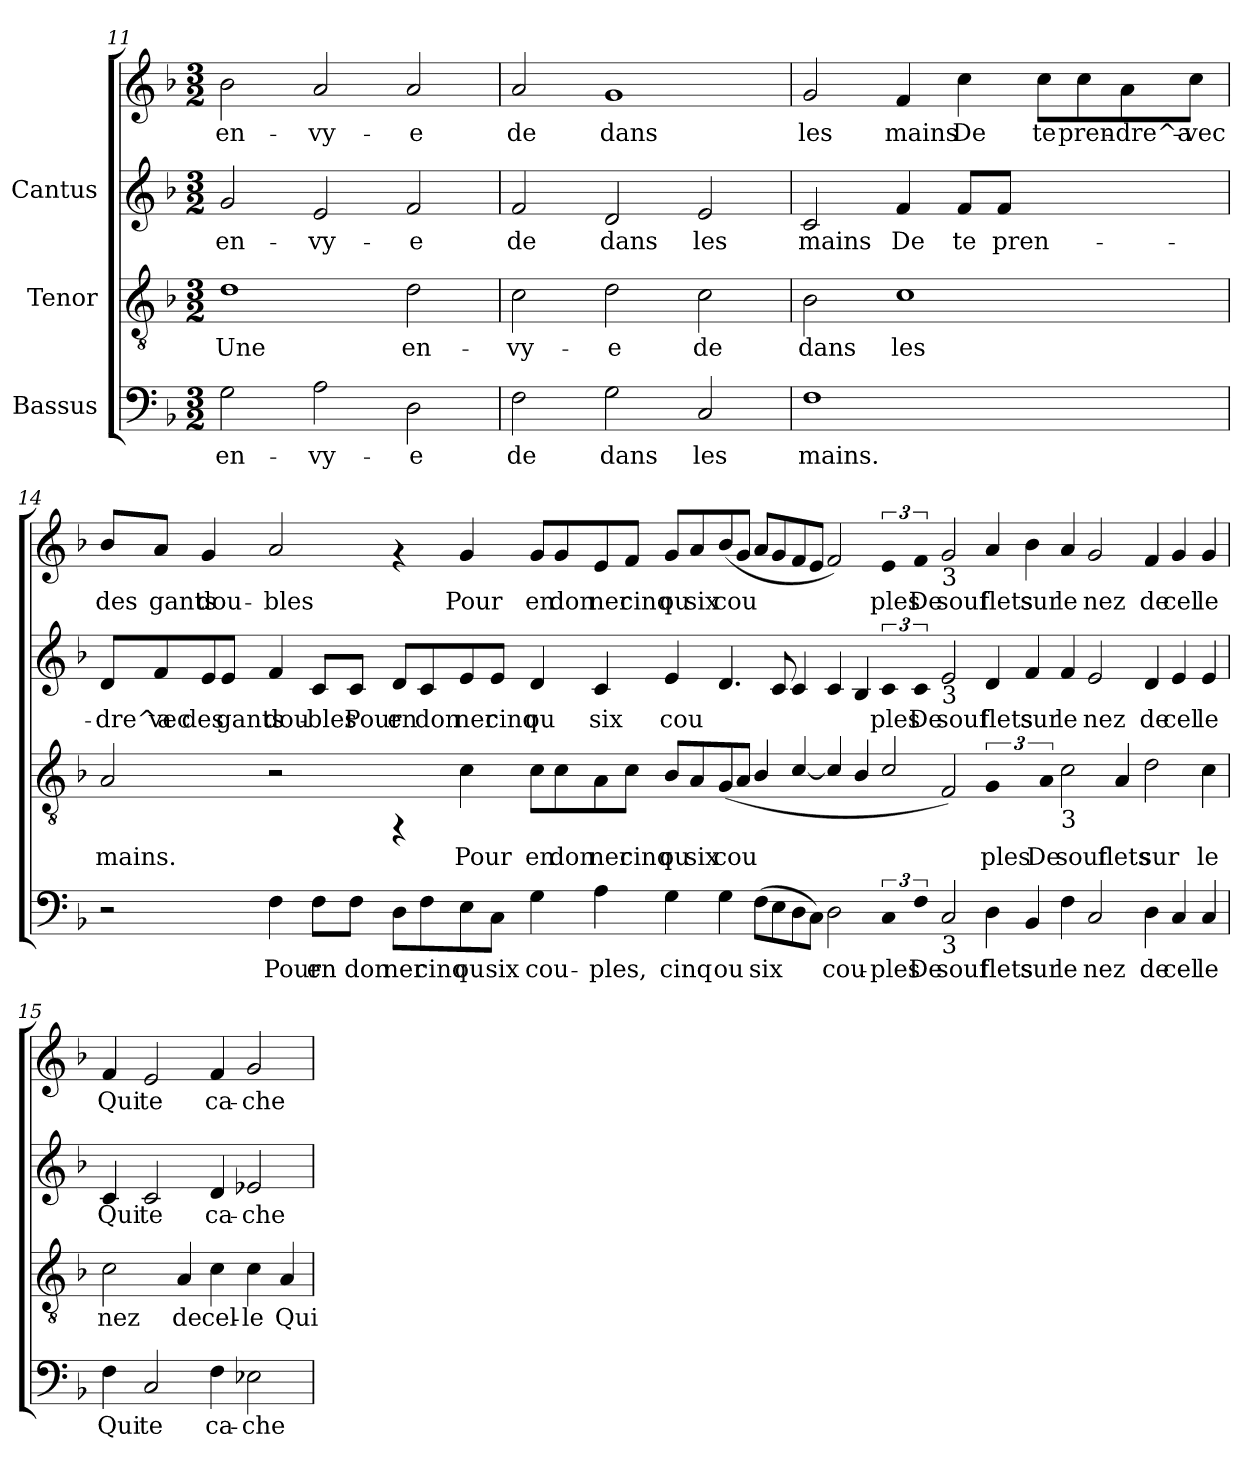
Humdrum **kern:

**kern	**text	**kern	**text	**kern	**text	**kern	**text
*part3	*part3	*part2	*part2	*part1	*part1	*part1	*part1
*staff4	*staff4	*staff3	*staff3	*staff2	*staff2	*staff1	*staff1
*I"Bassus	*	*I"Tenor	*	*I"Cantus	*	*	*
*clefF4	*	*clefGv2	*	*clefG2	*	*clefG2	*
*k[b-]	*	*k[b-]	*	*k[b-]	*	*k[b-]	*
*F:	*	*F:	*	*F:	*	*F:	*
*M3/2	*	*M3/2	*	*M3/2	*	*M3/2	*
=11	=11	=11	=11	=11	=11	=11	=11
!	!LO:LY:b:cj	!	!LO:LY:b:cj	!	!LO:LY:b:cj	!	!LO:LY:b:cj
2G\	en-	1d	Une	2g/	en-	2b-\	en-
!	!LO:LY:b:cj	!	!	!	!LO:LY:b:cj	!	!LO:LY:b:cj
2A\	-vy-	.	.	2e/	-vy-	2a/	-vy-
!	!LO:LY:b:cj	!	!LO:LY:b:cj	!	!LO:LY:b:cj	!	!LO:LY:b:cj
2D\	-e	2d\	en-	2f/	-e	2a/	-e
!!LO:LB:g=z
=12	=12	=12	=12	=12	=12	=12	=12
!	!LO:LY:b:cj	!	!LO:LY:b:cj	!	!LO:LY:b:cj	!	!LO:LY:b:cj
2F\	de	2c\	-vy-	2f/	de	2a/	de
!	!LO:LY:b:cj	!	!LO:LY:b:cj	!	!LO:LY:b:cj	!	!LO:LY:b:cj
2G\	dans	2d\	-e	2d/	dans	1g	dans
!	!LO:LY:b:cj	!	!LO:LY:b:cj	!	!LO:LY:b:cj	!	!
2C/	les	2c\	de	2e/	les	.	.
=13	=13	=13	=13	=13	=13	=13	=13
!	!LO:LY:b:cj	!	!LO:LY:b:cj	!	!LO:LY:b:cj	!	!LO:LY:b:cj
1F	mains.	2B-\	dans	2c/	mains	2g/	les
*	*	*	*	*	*	*MM132	*
!	!	!	!LO:LY:b:cj	!	!LO:LY:b:cj	!	!LO:LY:b:cj
.	.	1c	les	4f/	De	4f/	mains
!	!	!	!	!	!LO:LY:b:cj	!	!LO:LY:b:cj
.	.	.	.	8f/L	te	4cc\	De
!	!	!	!	!	!LO:LY:b:cj	!	!
.	.	.	.	8f/J	pren-	.	.
!	!	!	!	!	!	!	!LO:LY:b:cj
2ryy	.	.	.	2ryy	.	8cc\L	te
!	!	!	!	!	!	!	!LO:LY:b:cj
.	.	.	.	.	.	8cc\	pren-
!	!	!	!	!	!	!	!LO:LY:b:cj
.	.	.	.	.	.	8a\	-dre^a-
!	!	!	!	!	!	!	!LO:LY:b:cj
.	.	.	.	.	.	8cc\J	-vec
!!LO:LB:g=z
=14	=14	=14	=14	=14	=14	=14	=14
!	!	!	!LO:LY:b:cj	!	!LO:LY:b:cj	!	!LO:LY:b:cj
2r	.	2A/	mains.	8d/L	dre^a-	8b-/L	-des
!	!	!	!	!	!LO:LY:b:cj	!	!LO:LY:b:cj
.	.	.	.	8f/	-vec	8a/J	gants
!	!	!	!	!	!LO:LY:b:cj	!	!LO:LY:b:cj
.	.	.	.	8e/	des	4g/	dou-
!	!	!	!	!	!LO:LY:b:cj	!	!
.	.	.	.	8e/J	gants	.	.
!	!LO:LY:b:cj	!	!	!	!LO:LY:b:cj	!	!LO:LY:b:cj
4F\	Pour	2r	.	4f/	dou-	2a/	-bles
!	!LO:LY:b:cj	!	!	!	!LO:LY:b:cj	!	!
8F\L	en	.	.	8c/L	-bles	.	.
!	!LO:LY:b:cj	!	!	!	!LO:LY:b:cj	!	!
8F\J	don-	.	.	8c/J	Pour	.	.
!	!LO:LY:a:cj	!	!	!	!LO:LY:a:cj	!	!
8D\L	-ner	4rFF	.	8d/L	en	4rf	.
!	!LO:LY:a:cj	!	!	!	!LO:LY:a:cj	!	!
8F\	cinq	.	.	8c/	don-	.	.
!	!LO:LY:a:cj	!	!LO:LY:a:cj	!	!LO:LY:a:cj	!	!LO:LY:a:cj
8E\	ou	4c\	Pour	8e/	-ner	4g/	Pour
!	!LO:LY:a:cj	!	!	!	!LO:LY:a:cj	!	!
8C\J	six	.	.	8e/J	cinq	.	.
!	!LO:LY:a:cj	!	!LO:LY:a:cj	!	!LO:LY:a:cj	!	!LO:LY:a:cj
4G\	cou-	8c\L	en	4d/	ou	8g/L	en
!	!	!	!LO:LY:a:cj	!	!	!	!LO:LY:a:cj
.	.	8c\	don-	.	.	8g/	don-
!	!LO:LY:a:cj	!	!LO:LY:a:cj	!	!LO:LY:a:cj	!	!LO:LY:a:cj
4A\	-ples,	8A\	-ner	4c/	six	8e/	-ner
!	!	!	!LO:LY:a:cj	!	!	!	!LO:LY:a:cj
.	.	8c\J	cinq	.	.	8f/J	cinq
!	!LO:LY:a:cj	!	!LO:LY:a:cj	!	!LO:LY:a:cj	!	!LO:LY:a:cj
4G\	cinq	8B-/L	ou	4e/	cou-	8g/L	ou
!	!	!	!LO:LY:a:cj	!	!	!	!LO:LY:a:cj
.	.	8A/	six	.	.	8a/	six
!	!LO:LY:a:cj	!	!LO:LY:a:cj	!	!LO:LY:a:cj	!	!LO:LY:a:cj
4G\	ou	(<8G/	cou-	4.d/	--	(<8b-/	cou-
!	!	!	!LO:LY:a:cj	!	!	!	!LO:LY:a:cj
.	.	8A/J	--	.	.	8g/J	--
!	!LO:LY:a:cj	!	!LO:LY:a:cj	!	!	!	!LO:LY:a:cj
(>8F\L	six	4B-/	--	.	.	8a/L	--
!	!LO:LY:a:cj	!	!	!	!LO:LY:a:cj	!	!LO:LY:a:cj
8E\	.	.	.	8c/	--	8g/	--
!	!LO:LY:a:cj	!	!LO:LY:a:cj	!	!LO:LY:a:cj	!	!LO:LY:a:cj
8D\	.	[<4c/	--	4c/	--	8f/	--
!	!LO:LY:a:cj	!	!	!	!	!	!LO:LY:a:cj
8C\J)	.	.	.	.	.	8e/J	--
!	!LO:LY:a:cj	!	!	!	!LO:LY:a:cj	!	!LO:LY:a:cj
2D\	cou-	4c/]	.	4c/	-	2f/)	-
!	!	!	!	!	!LO:LY:a:cj	!	!
.	.	4B-/	.	4B-/	.	.	.
!LO:N:vis=2	!LO:LY:a:cj	!	!	!LO:N:vis=2	!LO:LY:a:cj	!LO:N:vis=2	!LO:LY:a:cj
3C/	-ples	2c/	.	3c/	ples	3e/	ples
!LO:N:vis=4	!LO:LY:a:cj	!	!	!LO:N:vis=4	!LO:LY:a:cj	!LO:N:vis=4	!LO:LY:a:cj
6F/	De	.	.	6c/	De	6f/	De
*	*	*	*	*	*	*MM198	*
!	!	!	!	!	!	!LO:TX:b:t=3	!
!	!	!	!	!LO:TX:b:t=3	!	!	!
!LO:TX:b:t=3	!	!	!	!	!	!	!
!	!LO:LY:a:cj	!	!LO:LY:a:cj	!	!LO:LY:a:cj	!	!LO:LY:a:cj
2C/	souf-	2F/)	-	2e/	souf-	2g/	souf-
!	!LO:LY:a:cj	!LO:N:vis=2	!LO:LY:a:cj	!	!LO:LY:a:cj	!	!LO:LY:a:cj
4D\	-flets	3G/	ples	4d/	-flets	4a/	-flets
!	!LO:LY:a:cj	!	!	!	!LO:LY:a:cj	!	!LO:LY:a:cj
4BB-/	sur	.	.	4f/	sur	4b-\	sur
!	!	!LO:N:vis=4	!LO:LY:a:cj	!	!	!	!
.	.	6A/	De	.	.	.	.
!	!	!LO:TX:b:t=3	!	!	!	!	!
!	!LO:LY:a:cj	!	!LO:LY:a:cj	!	!LO:LY:a:cj	!	!LO:LY:a:cj
4F\	le	2c\	souf-	4f/	le	4a/	le
!	!LO:LY:a:cj	!	!	!	!LO:LY:a:cj	!	!LO:LY:a:cj
2C/	nez	.	.	2e/	nez	2g/	nez
!	!	!	!LO:LY:a:cj	!	!	!	!
.	.	4A/	-flets	.	.	.	.
!	!LO:LY:a:cj	!	!LO:LY:a:cj	!	!LO:LY:a:cj	!	!LO:LY:a:cj
4D\	de	2d\	sur	4d/	de	4f/	de
!	!LO:LY:a:cj	!	!	!	!LO:LY:a:cj	!	!LO:LY:a:cj
4C/	cel-	.	.	4e/	cel-	4g/	cel-
!	!LO:LY:a:cj	!	!LO:LY:a:cj	!	!LO:LY:a:cj	!	!LO:LY:a:cj
4C/	-le	4c\	le	4e/	-le	4g/	-le
!!LO:LB:g=z
=15	=15	=15	=15	=15	=15	=15	=15
!	!LO:LY:b:cj	!	!LO:LY:b:cj	!	!LO:LY:b:cj	!	!LO:LY:b:cj
4F\	Qui	2c\	nez	4c/	Qui	4f/	Qui
!	!LO:LY:b:cj	!	!	!	!LO:LY:b:cj	!	!LO:LY:b:cj
2C/	te	.	.	2c/	te	2e/	te
!	!	!	!LO:LY:b:cj	!	!	!	!
.	.	4A/	de	.	.	.	.
!	!LO:LY:b:cj	!	!LO:LY:b:cj	!	!LO:LY:b:cj	!	!LO:LY:b:cj
4F\	ca-	4c\	cel-	4d/	ca-	4f/	ca-
!	!LO:LY:b:cj	!	!LO:LY:b:cj	!	!LO:LY:b:cj	!	!LO:LY:b:cj
2E-X\	-che	4c\	-le	2e-X/	-che	2g/	-che
!	!	!	!LO:LY:b:cj	!	!	!	!
.	.	4A/	Qui	.	.	.	.
=	=	=	=	=	=	=	=
*-	*-	*-	*-	*-	*-	*-	*-
